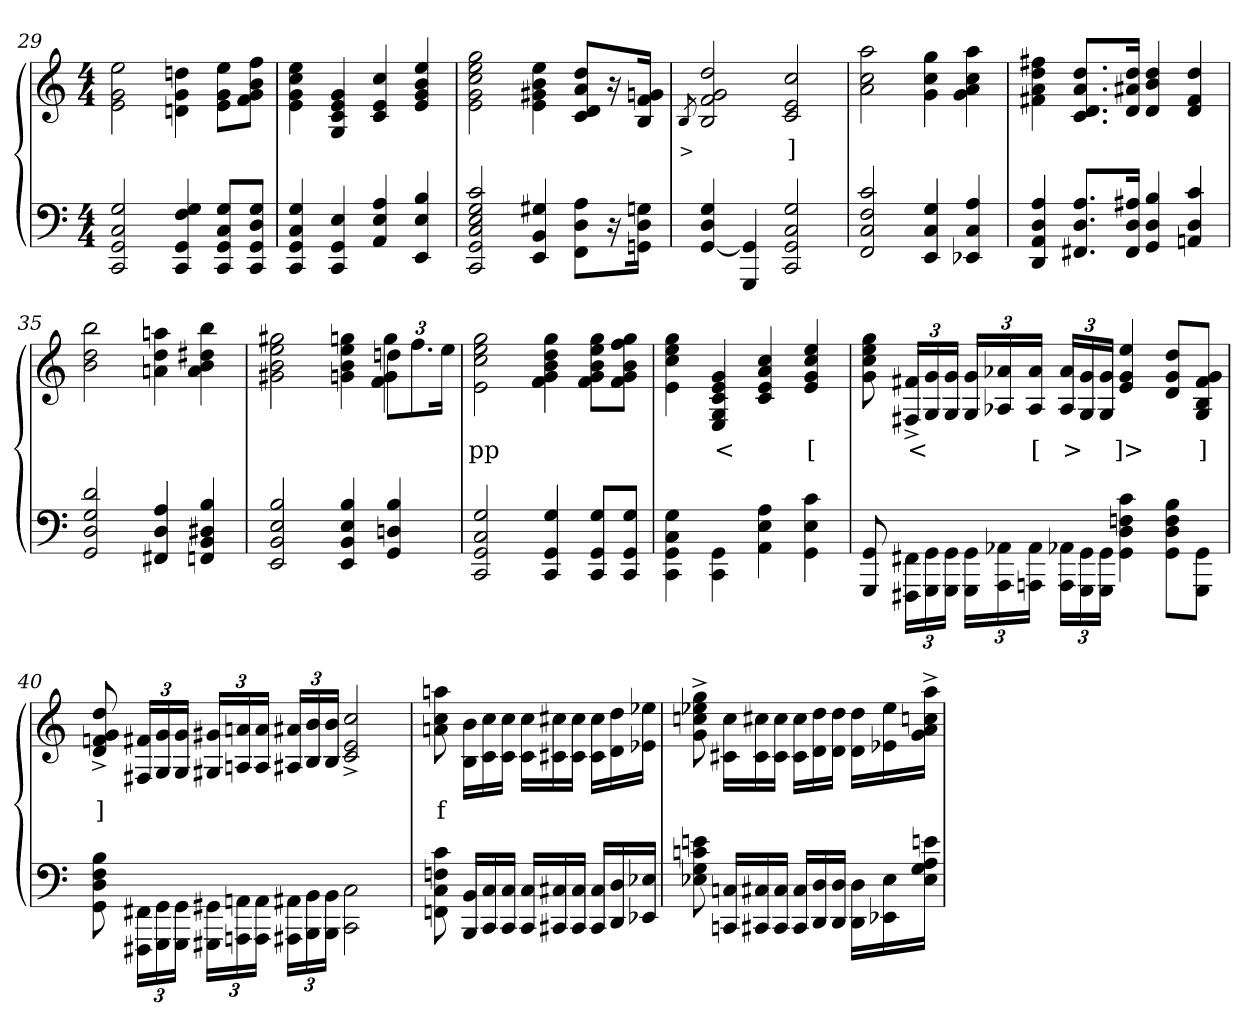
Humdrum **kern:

**kern	**kern	**text
*part2	*part1	*part1
*staff2	*staff1	*staff1
*clefF4	*clefG2	*
*k[]	*k[]	*
*M4/4	*M4/4	*
=29	=29	=29
2G 2C 2GG 2CC	2ee\ 2g\ 2e\	.
4G 4F 4GG 4CC	4ddn\ 4g\ 4dn\	.
8G 8C 8GG 8CCL	8ee 8g 8eL	.
8G 8D 8GG 8CCJ	8ff 8b 8g 8fJ	.
=30	=30	=30
4G 4C 4GG 4CC	4ee\ 4cc\ 4g\ 4e\	.
4E 4GG 4CC	4g 4e 4c 4G	.
4A/ 4E/ 4AA/	4cc 4e 4c	.
4B 4E 4EE	4ee 4b 4g 4e	.
=31	=31	=31
2c 2G 2E 2C 2GG 2CC	2gg 2ee 2cc 2g 2e	.
4G#X 4BB 4EE	4ee\ 4b\ 4g#X\ 4e\	.
8A\ 8D\ 8FF\L	8dd 8a 8d 8cL	.
16r	16r	.
16Gn 16D 16GGnJk	16gn 16f 16BJk	.
=32	=32	=32
.	8qB/	>
4G 4D [4GG	2dd 2g 2f 2B	.
4GG] 4GGG	.	.
2G 2C 2GG 2CC	2cc 2e 2c	]
=33	=33	=33
2c/ 2F/ 2C/ 2FF/	2aa 2cc 2a	.
4G 4C 4EE	4gg 4cc 4g	.
4A 4C 4EE-X	4aa 4cc 4a 4g	.
=34	=34	=34
4A 4D 4AA 4DD	4ff#X 4dd 4a 4f#X	.
8.A 8.D 8.FF#XL	8.dd 8.a 8.d 8.cL	.
16A#X 16D 16FF#Jk	16dd 16a#X 16dJk	.
4B/ 4D/ 4GG/	4dd 4b 4d	.
4c/ 4D/ 4AAn/	4dd 4f# 4d	.
=35	=35	=35
2d/ 2G/ 2D/ 2GG/	2bb 2dd 2b	.
4A 4D 4FF#X	4aan 4dd 4an	.
4B/ 4D#X/ 4BB/ 4FFn/	4bb 4dd#X 4b 4a	.
=36	=36	=36
*	*^	*
2B 2E 2BB 2EE	2gg#X 2ee 2b 2g#X	2.ryy	.
4B 4E 4BB 4EE	4ggn 4ee 4gn 4b	.	.
4B/ 4Dn/ 4GG/	12ddn\L	4gg 4g 4f	.
.	12.ff	.	.
.	24eeJk	.	.
*	*v	*v	*
=37	=37	=37
2G 2C 2GG 2CC	2gg 2ee 2cc 2e	pp
4G 4GG 4CC	4gg 4dd 4b 4g 4f	.
8G 8GG 8CCL	8gg 8ee 8b 8g 8fL	.
8G 8GG 8CCJ	8gg 8ff 8b 8g 8fJ	.
=38	=38	=38
4G\ 4C\ 4GG\ 4CC\	4gg 4ee 4cc 4e	.
4GG\ 4CC\	4g/ 4e/ 4c/ 4G/ 4E/	<
4A 4E 4AA	4cc 4a 4e 4c	.
4c 4E 4GG	4ee 4cc 4g 4e	[
=39	=39	=39
8GG 8GGG	8gg 8ee 8cc 8g	.
24FF#X\ 24FFF#X\LL	24f#X^> 24F#X^>LL	<
24GG 24GGG	24g 24G	.
24GG 24GGGJJ	24g 24GJJ	.
24GG\ 24GGG\LL	24g 24GLL	.
24AA-X 24AAA	24a-X 24A-X	.
24AA- 24AAAnJJ	24a- 24A-JJ	[
24AA-X\ 24AAA\LL	24a- 24A-LL	>
24GG 24GGG	24g 24G	.
24GG 24GGGJJ	24g 24GJJ	.
4c 4Fn 4D 4GG	4ee 4g 4e	]>
8B 8F 8D 8GGL	8dd 8g 8dL	.
8GG\ 8GGG\J	8g 8f# 8B 8GJ	]
=40	=40	=40
8B 8F 8D 8GG	8dd^> 8g^> 8fn^> 8d^>	]
24FF#X\ 24FFF#X\LL	24f#X 24F#XLL	.
24GG 24GGG	24g 24G	.
24GG 24GGGJJ	24g 24GJJ	.
24GG#X\ 24GGG#X\LL	24g#X 24G#XLL	.
24AAn 24AAAn	24an 24An	.
24AA 24AAAJJ	24a 24AJJ	.
24AA#X\ 24AAA#X\LL	24a#X 24A#XLL	.
24BB 24BBB	24b 24B	.
24BB 24BBBJJ	24b 24BJJ	.
2C\ 2CC\	2cc^> 2e^> 2c^>	.
=41	=41	=41
8c 8Fn 8C 8FFn	8aan 8cc 8an	f
16BB 16BBBLL	16b\ 16B\LL	.
16C 16CC	16cc 16c	.
16C 16CCJJ	16cc 16cJJ	.
16C 16CCLL	16cc 16cLL	.
16C#X 16CC#X	16cc#X\ 16c#X\	.
16C# 16CC#JJ	16cc# 16c#JJ	.
16C# 16CC#LL	16cc#\ 16c#\LL	.
16D 16DD	16dd 16d	.
16E-X 16EE-XJJ	16ee-X 16e-XJJ	.
=42	=42	=42
8en 8cn 8G 8E-X	8gg^> 8ee-X^> 8ccn^> 8g^>	.
16Cn 16CCnLL	16cc 16c#XLL	.
16C#X 16CC#X	16cc# 16c#	.
16C# 16CC#JJ	16cc#\ 16c#\JJ	.
16C# 16CC#LL	16cc#\ 16c#\LL	.
16D 16DD	16dd 16d	.
16D 16DDJJ	16dd 16dJJ	.
16D\ 16DD\LL	16dd\ 16d\LL	.
16E- 16EE-	16ee- 16e-	.
16en 16A 16G 16E-JJ	16aa^> 16ccn^> 16a^> 16g^>JJ	.
=	=	=
*-	*-	*-
